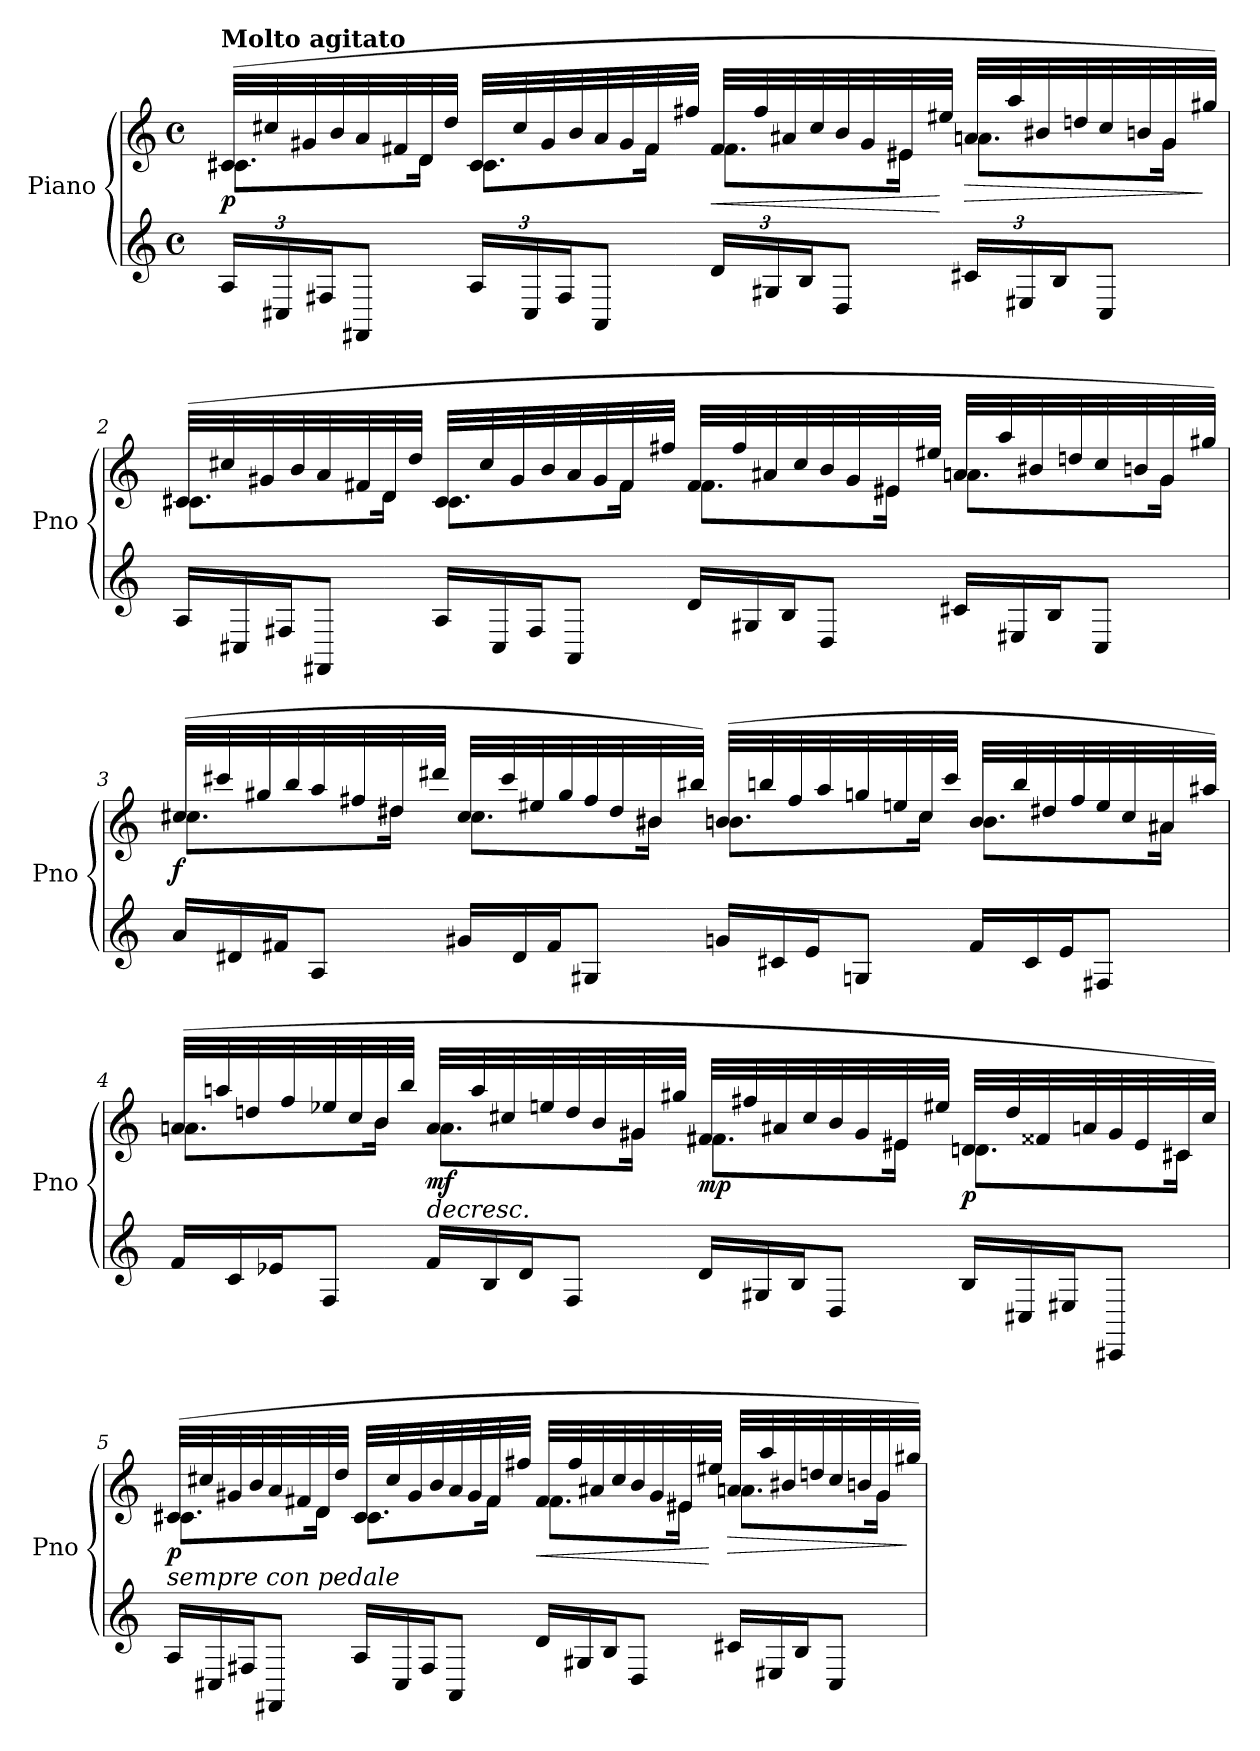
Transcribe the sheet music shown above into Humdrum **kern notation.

**kern	**kern	**dynam
*part1	*part1	*part1
*staff2	*staff1	*staff1/2
*I"Piano	*	*
*I'Pno	*	*
*clefG2	*clefG2	*
*k[]	*k[]	*
*M4/4	*M4/4	*
*met(c)	*met(c)	*
*Xbrackettup	*	*
=1	=1	=1
*	*^	*
!	!LO:TX:a:B:t=Molto agitato	!	!
!	!	!	!LO:DY:b
24A/LL	(32c#X/LLL	8.c#\L	p
.	32cc#X/	.	.
24C#X/	.	.	.
.	32g#X/	.	.
24F#X/J	.	.	.
.	32b/	.	.
8FF#X/J	32a/	.	.
.	32f#X/	.	.
.	32d/	16d\Jk	.
.	32dd/JJJ	.	.
24A/LL	32c#/LLL	8.c#\L	.
.	32cc#/	.	.
24C#/	.	.	.
.	32g#/	.	.
24F#/J	.	.	.
.	32b/	.	.
8AA/J	32a/	.	.
.	32g#/	.	.
.	32f#/	16f#\Jk	.
.	32ff#X/JJJ	.	.
!	!	!	!LO:HP:b
24d/LL	32f#/LLL	8.f#\L	<
.	32ff#/	.	.
24G#X/	.	.	.
.	32a#X/	.	.
24B/J	.	.	.
.	32cc#/	.	.
8D/J	32b/	.	.
.	32g#/	.	.
.	32e#X/	16e#X\Jk	.
.	32ee#X/JJJ	.	[
!	!	!	!LO:HP:b
24c#X/LL	32an/LLL	8.an\L	>
.	32aa/	.	.
24E#X/	.	.	.
.	32b#X/	.	.
24B/J	.	.	.
.	32ddn/	.	.
8C#/J	32cc#/	.	.
.	32bn/	.	.
.	32g#/	16g#\Jk	.
.	32gg#X/JJJ)	.	]
!!LO:LB:g=z	!!
=2	=2	=2	=2
*Xtuplet	*	*	*
24A/LL	(32c#X/LLL	8.c#\L	.
.	32cc#X/	.	.
24C#X/	.	.	.
.	32g#X/	.	.
24F#X/J	.	.	.
.	32b/	.	.
8FF#X/J	32a/	.	.
.	32f#X/	.	.
.	32d/	16d\Jk	.
.	32dd/JJJ	.	.
24A/LL	32c#/LLL	8.c#\L	.
.	32cc#/	.	.
24C#/	.	.	.
.	32g#/	.	.
24F#/J	.	.	.
.	32b/	.	.
8AA/J	32a/	.	.
.	32g#/	.	.
.	32f#/	16f#\Jk	.
.	32ff#X/JJJ	.	.
24d/LL	32f#/LLL	8.f#\L	.
.	32ff#/	.	.
24G#X/	.	.	.
.	32a#X/	.	.
24B/J	.	.	.
.	32cc#/	.	.
8D/J	32b/	.	.
.	32g#/	.	.
.	32e#X/	16e#X\Jk	.
.	32ee#X/JJJ	.	.
24c#X/LL	32an/LLL	8.an\L	.
.	32aa/	.	.
24E#X/	.	.	.
.	32b#X/	.	.
24B/J	.	.	.
.	32ddn/	.	.
8C#/J	32cc#/	.	.
.	32bn/	.	.
.	32g#/	16g#\Jk	.
.	32gg#X/JJJ)	.	.
!!LO:LB:g=z	!!
=3	=3	=3	=3
!	!	!	!LO:DY:b
24a/LL	(32cc#X/LLL	8.cc#\L	f
.	32ccc#X/	.	.
24d#X/	.	.	.
.	32gg#X/	.	.
24f#X/J	.	.	.
.	32bb/	.	.
8A/J	32aa/	.	.
.	32ff#X/	.	.
.	32dd#X/	16dd#X\Jk	.
.	32ddd#X/JJJ	.	.
24g#X/LL	32cc#/LLL	8.cc#\L	.
.	32ccc#/	.	.
24d#/	.	.	.
.	32ee#X/	.	.
24f#/J	.	.	.
.	32gg#/	.	.
8G#X/J	32ff#/	.	.
.	32dd#/	.	.
.	32b#X/	16b#X\Jk	.
.	32bb#X/JJJ)	.	.
24gn/LL	(32bn/LLL	8.bn\L	.
.	32bbn/	.	.
24c#X/	.	.	.
.	32ff#/	.	.
24e/J	.	.	.
.	32aa/	.	.
8Gn/J	32ggn/	.	.
.	32een/	.	.
.	32cc#/	16cc#\Jk	.
.	32ccc#/JJJ	.	.
24f#/LL	32b/LLL	8.b\L	.
.	32bb/	.	.
24c#/	.	.	.
.	32dd#X/	.	.
24e/J	.	.	.
.	32ff#/	.	.
8F#X/J	32ee/	.	.
.	32cc#/	.	.
.	32a#X/	16a#X\Jk	.
.	32aa#X/JJJ)	.	.
!!LO:LB:g=z	!!
=4	=4	=4	=4
24f/LL	(>32an/LLL	8.an\L	.
.	32aan/	.	.
24c/	.	.	.
.	32ddn/	.	.
24e-X/J	.	.	.
.	32ff/	.	.
8F/J	32ee-X/	.	.
.	32cc/	.	.
.	32b/	16b\Jk	.
.	32bb/JJJ	.	.
!	!	!	!LO:HP:b
!	!	!	!LO:DY:n=1:b
24f/LL	32a/LLL	8.a\L	> mf
.	32aa/	.	.
24B/	.	.	.
.	32cc#X/	.	.
24d/J	.	.	.
.	32een/	.	.
8F/J	32dd/	.	.
.	32b/	.	.
.	32g#X/	16g#X\Jk	.
.	32gg#X/JJJ	.	.
!	!	!	!LO:DY:n=2:b
24d/LL	32f#X/LLL	8.f#X\L	mp
.	32ff#X/	.	.
24G#X/	.	.	.
.	32a#X/	.	.
24B/J	.	.	.
.	32cc#/	.	.
8D/J	32b/	.	.
.	32g#/	.	.
.	32e#X/	16e#X\Jk	.
.	32ee#X/JJJ	.	]
!	!	!	!LO:DY:n=3:b
24B/LL	32dn/LLL	8.dn\L	p
.	32dd/	.	.
24C#X/	.	.	.
.	32f##X/	.	.
24E#X/J	.	.	.
.	32an/	.	.
8CC#X/J	32g#/	.	.
.	32e#/	.	.
.	32c#X/	16c#\Jk	.
.	32cc#/JJJ)	.	.
!!LO:LB:g=z	!!
=5	=5	=5	=5
!LO:TX:a:i:t=sempre con pedale	!	!	!
!	!	!	!LO:DY:b
24A/LL	(32c#X/LLL	8.c#\L	p
.	32cc#X/	.	.
24C#X/	.	.	.
.	32g#X/	.	.
24F#X/J	.	.	.
.	32b/	.	.
8FF#X/J	32a/	.	.
.	32f#X/	.	.
.	32d/	16d\Jk	.
.	32dd/JJJ	.	.
24A/LL	32c#/LLL	8.c#\L	.
.	32cc#/	.	.
24C#/	.	.	.
.	32g#/	.	.
24F#/J	.	.	.
.	32b/	.	.
8AA/J	32a/	.	.
.	32g#/	.	.
.	32f#/	16f#\Jk	.
.	32ff#X/JJJ	.	.
!	!	!	!LO:HP:b
24d/LL	32f#/LLL	8.f#\L	<
.	32ff#/	.	.
24G#X/	.	.	.
.	32a#X/	.	.
24B/J	.	.	.
.	32cc#/	.	.
8D/J	32b/	.	.
.	32g#/	.	.
.	32e#X/	16e#X\Jk	.
.	32ee#X/JJJ	.	[
!	!	!	!LO:HP:b
24c#X/LL	32an/LLL	8.an\L	>
.	32aa/	.	.
24E#X/	.	.	.
.	32b#X/	.	.
24B/J	.	.	.
.	32ddn/	.	.
8C#/J	32cc#/	.	.
.	32bn/	.	.
.	32g#/	16g#\Jk	.
.	32gg#X/JJJ)	.	]
*	*v	*v	*
=	=	=
*-	*-	*-
